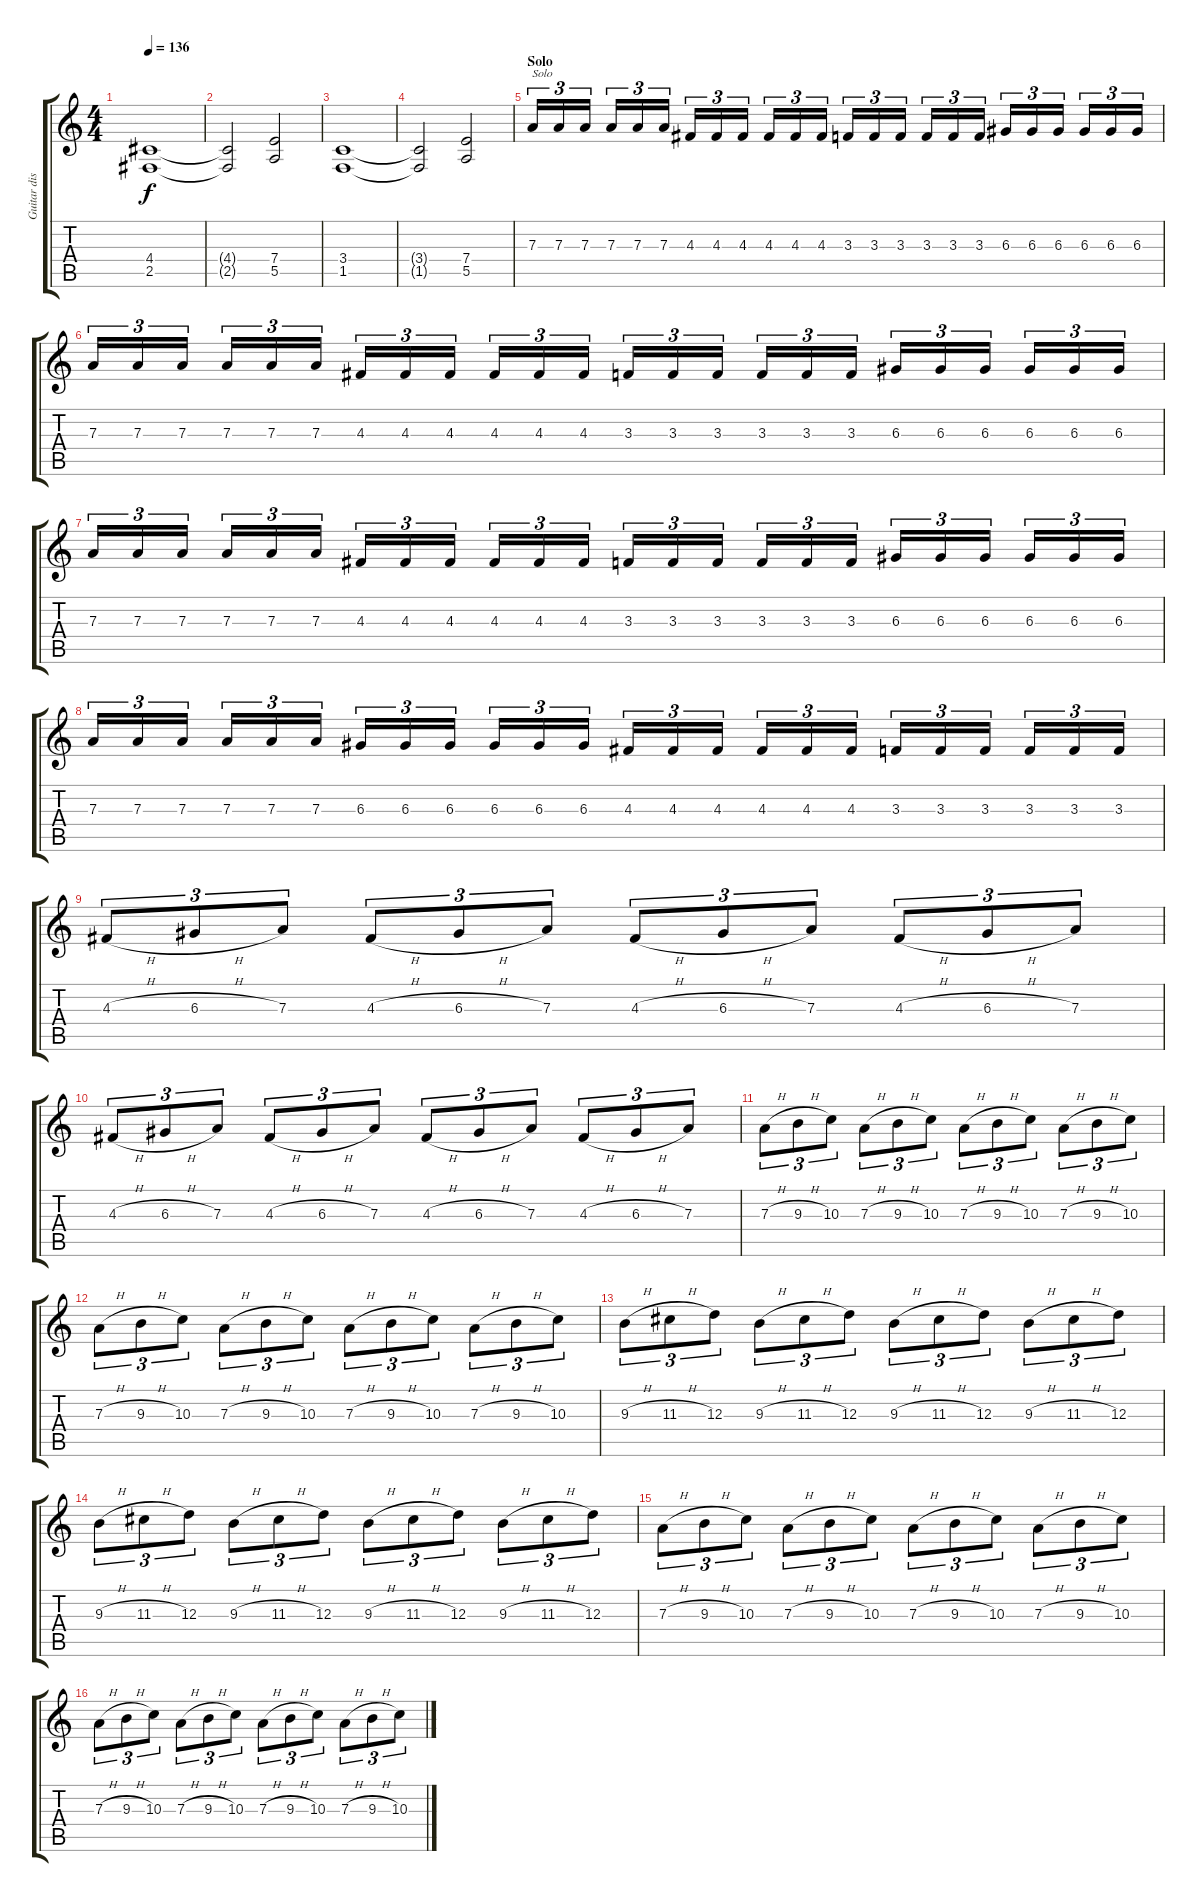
\track ("Guitar distortion 1" "Guitar dis") {instrument distortionguitar}
\staff {score tabs}
\tuning (B3 Gb3 D3 A2 E2 B1) {hide}
\ts (4 4)
\tempo 136
\clef g2
\ks c
(4.4 2.5).1{dy f} |
(4.4{t} 2.5{t}).2 (7.4 5.5).2 |
(3.4 1.5).1 |
(3.4{t} 1.5{t}).2 (7.4 5.5).2 |
\section ("" "Solo")
7.3.16{tu (3 2) txt "Solo"} 7.3.16{tu (3 2)} 7.3.16{tu (3 2)} 7.3.16{tu (3 2)} 7.3.16{tu (3 2)} 7.3.16{tu (3 2)} 4.3.16{tu (3 2)} 4.3.16{tu (3 2)} 4.3.16{tu (3 2)} 4.3.16{tu (3 2)} 4.3.16{tu (3 2)} 4.3.16{tu (3 2)} 3.3.16{tu (3 2)} 3.3.16{tu (3 2)} 3.3.16{tu (3 2)} 3.3.16{tu (3 2)} 3.3.16{tu (3 2)} 3.3.16{tu (3 2)} 6.3.16{tu (3 2)} 6.3.16{tu (3 2)} 6.3.16{tu (3 2)} 6.3.16{tu (3 2)} 6.3.16{tu (3 2)} 6.3.16{tu (3 2)} |
7.3.16{tu (3 2)} 7.3.16{tu (3 2)} 7.3.16{tu (3 2)} 7.3.16{tu (3 2)} 7.3.16{tu (3 2)} 7.3.16{tu (3 2)} 4.3.16{tu (3 2)} 4.3.16{tu (3 2)} 4.3.16{tu (3 2)} 4.3.16{tu (3 2)} 4.3.16{tu (3 2)} 4.3.16{tu (3 2)} 3.3.16{tu (3 2)} 3.3.16{tu (3 2)} 3.3.16{tu (3 2)} 3.3.16{tu (3 2)} 3.3.16{tu (3 2)} 3.3.16{tu (3 2)} 6.3.16{tu (3 2)} 6.3.16{tu (3 2)} 6.3.16{tu (3 2)} 6.3.16{tu (3 2)} 6.3.16{tu (3 2)} 6.3.16{tu (3 2)} |
7.3.16{tu (3 2)} 7.3.16{tu (3 2)} 7.3.16{tu (3 2)} 7.3.16{tu (3 2)} 7.3.16{tu (3 2)} 7.3.16{tu (3 2)} 4.3.16{tu (3 2)} 4.3.16{tu (3 2)} 4.3.16{tu (3 2)} 4.3.16{tu (3 2)} 4.3.16{tu (3 2)} 4.3.16{tu (3 2)} 3.3.16{tu (3 2)} 3.3.16{tu (3 2)} 3.3.16{tu (3 2)} 3.3.16{tu (3 2)} 3.3.16{tu (3 2)} 3.3.16{tu (3 2)} 6.3.16{tu (3 2)} 6.3.16{tu (3 2)} 6.3.16{tu (3 2)} 6.3.16{tu (3 2)} 6.3.16{tu (3 2)} 6.3.16{tu (3 2)} |
7.3.16{tu (3 2)} 7.3.16{tu (3 2)} 7.3.16{tu (3 2)} 7.3.16{tu (3 2)} 7.3.16{tu (3 2)} 7.3.16{tu (3 2)} 6.3.16{tu (3 2)} 6.3.16{tu (3 2)} 6.3.16{tu (3 2)} 6.3.16{tu (3 2)} 6.3.16{tu (3 2)} 6.3.16{tu (3 2)} 4.3.16{tu (3 2)} 4.3.16{tu (3 2)} 4.3.16{tu (3 2)} 4.3.16{tu (3 2)} 4.3.16{tu (3 2)} 4.3.16{tu (3 2)} 3.3.16{tu (3 2)} 3.3.16{tu (3 2)} 3.3.16{tu (3 2)} 3.3.16{tu (3 2)} 3.3.16{tu (3 2)} 3.3.16{tu (3 2)} |
4.3{h}.8{tu (3 2)} 6.3{h}.8{tu (3 2)} 7.3.8{tu (3 2)} 4.3{h}.8{tu (3 2)} 6.3{h}.8{tu (3 2)} 7.3.8{tu (3 2)} 4.3{h}.8{tu (3 2)} 6.3{h}.8{tu (3 2)} 7.3.8{tu (3 2)} 4.3{h}.8{tu (3 2)} 6.3{h}.8{tu (3 2)} 7.3.8{tu (3 2)} |
4.3{h}.8{tu (3 2)} 6.3{h}.8{tu (3 2)} 7.3.8{tu (3 2)} 4.3{h}.8{tu (3 2)} 6.3{h}.8{tu (3 2)} 7.3.8{tu (3 2)} 4.3{h}.8{tu (3 2)} 6.3{h}.8{tu (3 2)} 7.3.8{tu (3 2)} 4.3{h}.8{tu (3 2)} 6.3{h}.8{tu (3 2)} 7.3.8{tu (3 2)} |
7.3{h}.8{tu (3 2)} 9.3{h}.8{tu (3 2)} 10.3.8{tu (3 2)} 7.3{h}.8{tu (3 2)} 9.3{h}.8{tu (3 2)} 10.3.8{tu (3 2)} 7.3{h}.8{tu (3 2)} 9.3{h}.8{tu (3 2)} 10.3.8{tu (3 2)} 7.3{h}.8{tu (3 2)} 9.3{h}.8{tu (3 2)} 10.3.8{tu (3 2)} |
7.3{h}.8{tu (3 2)} 9.3{h}.8{tu (3 2)} 10.3.8{tu (3 2)} 7.3{h}.8{tu (3 2)} 9.3{h}.8{tu (3 2)} 10.3.8{tu (3 2)} 7.3{h}.8{tu (3 2)} 9.3{h}.8{tu (3 2)} 10.3.8{tu (3 2)} 7.3{h}.8{tu (3 2)} 9.3{h}.8{tu (3 2)} 10.3.8{tu (3 2)} |
9.3{h}.8{tu (3 2)} 11.3{h}.8{tu (3 2)} 12.3.8{tu (3 2)} 9.3{h}.8{tu (3 2)} 11.3{h}.8{tu (3 2)} 12.3.8{tu (3 2)} 9.3{h}.8{tu (3 2)} 11.3{h}.8{tu (3 2)} 12.3.8{tu (3 2)} 9.3{h}.8{tu (3 2)} 11.3{h}.8{tu (3 2)} 12.3.8{tu (3 2)} |
9.3{h}.8{tu (3 2)} 11.3{h}.8{tu (3 2)} 12.3.8{tu (3 2)} 9.3{h}.8{tu (3 2)} 11.3{h}.8{tu (3 2)} 12.3.8{tu (3 2)} 9.3{h}.8{tu (3 2)} 11.3{h}.8{tu (3 2)} 12.3.8{tu (3 2)} 9.3{h}.8{tu (3 2)} 11.3{h}.8{tu (3 2)} 12.3.8{tu (3 2)} |
7.3{h}.8{tu (3 2)} 9.3{h}.8{tu (3 2)} 10.3.8{tu (3 2)} 7.3{h}.8{tu (3 2)} 9.3{h}.8{tu (3 2)} 10.3.8{tu (3 2)} 7.3{h}.8{tu (3 2)} 9.3{h}.8{tu (3 2)} 10.3.8{tu (3 2)} 7.3{h}.8{tu (3 2)} 9.3{h}.8{tu (3 2)} 10.3.8{tu (3 2)} |
7.3{h}.8{tu (3 2)} 9.3{h}.8{tu (3 2)} 10.3.8{tu (3 2)} 7.3{h}.8{tu (3 2)} 9.3{h}.8{tu (3 2)} 10.3.8{tu (3 2)} 7.3{h}.8{tu (3 2)} 9.3{h}.8{tu (3 2)} 10.3.8{tu (3 2)} 7.3{h}.8{tu (3 2)} 9.3{h}.8{tu (3 2)} 10.3.8{tu (3 2)}
